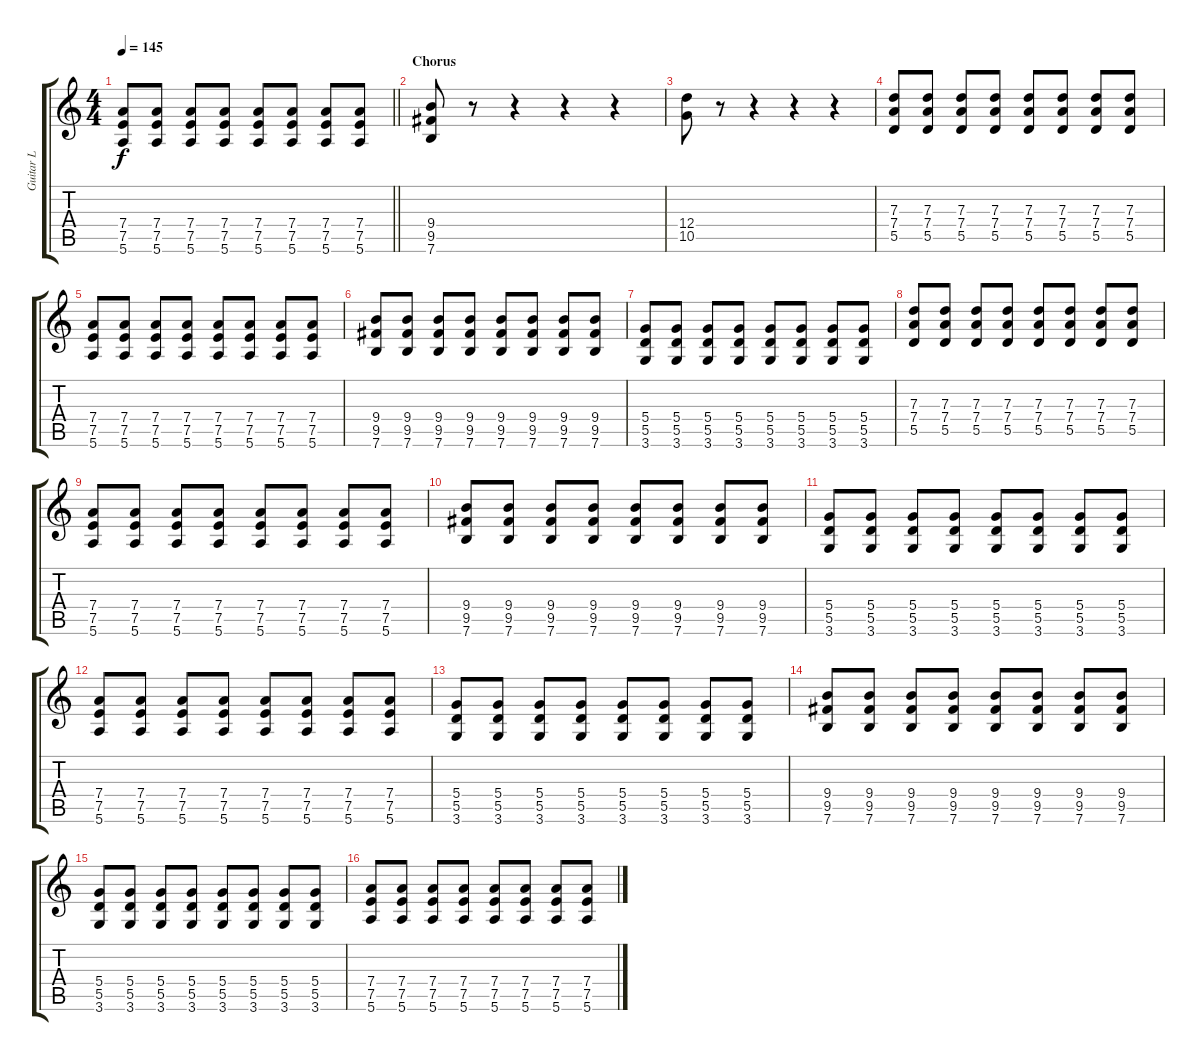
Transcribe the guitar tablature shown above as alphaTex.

\track ("Guitar L" "Guitar L") {instrument distortionguitar}
\staff {score tabs}
\tuning (E4 B3 G3 D3 A2 E2) {hide}
\ts (4 4)
\tempo 145
\clef g2
\barLineRight lightlight
\ks c
(7.4 7.5 5.6).8{dy f} (7.4 7.5 5.6).8 (7.4 7.5 5.6).8 (7.4 7.5 5.6).8 (7.4 7.5 5.6).8 (7.4 7.5 5.6).8 (7.4 7.5 5.6).8 (7.4 7.5 5.6).8 |
\section ("" "Chorus")
(9.4 9.5 7.6).8 r.8 r.4 r.4 r.4 |
(12.4 10.5).8 r.8 r.4 r.4 r.4 |
(7.3 7.4 5.5).8 (7.3 7.4 5.5).8 (7.3 7.4 5.5).8 (7.3 7.4 5.5).8 (7.3 7.4 5.5).8 (7.3 7.4 5.5).8 (7.3 7.4 5.5).8 (7.3 7.4 5.5).8 |
(7.4 7.5 5.6).8 (7.4 7.5 5.6).8 (7.4 7.5 5.6).8 (7.4 7.5 5.6).8 (7.4 7.5 5.6).8 (7.4 7.5 5.6).8 (7.4 7.5 5.6).8 (7.4 7.5 5.6).8 |
(9.4 9.5 7.6).8 (9.4 9.5 7.6).8 (9.4 9.5 7.6).8 (9.4 9.5 7.6).8 (9.4 9.5 7.6).8 (9.4 9.5 7.6).8 (9.4 9.5 7.6).8 (9.4 9.5 7.6).8 |
(5.4 5.5 3.6).8 (5.4 5.5 3.6).8 (5.4 5.5 3.6).8 (5.4 5.5 3.6).8 (5.4 5.5 3.6).8 (5.4 5.5 3.6).8 (5.4 5.5 3.6).8 (5.4 5.5 3.6).8 |
(7.3 7.4 5.5).8 (7.3 7.4 5.5).8 (7.3 7.4 5.5).8 (7.3 7.4 5.5).8 (7.3 7.4 5.5).8 (7.3 7.4 5.5).8 (7.3 7.4 5.5).8 (7.3 7.4 5.5).8 |
(7.4 7.5 5.6).8 (7.4 7.5 5.6).8 (7.4 7.5 5.6).8 (7.4 7.5 5.6).8 (7.4 7.5 5.6).8 (7.4 7.5 5.6).8 (7.4 7.5 5.6).8 (7.4 7.5 5.6).8 |
(9.4 9.5 7.6).8 (9.4 9.5 7.6).8 (9.4 9.5 7.6).8 (9.4 9.5 7.6).8 (9.4 9.5 7.6).8 (9.4 9.5 7.6).8 (9.4 9.5 7.6).8 (9.4 9.5 7.6).8 |
(5.4 5.5 3.6).8 (5.4 5.5 3.6).8 (5.4 5.5 3.6).8 (5.4 5.5 3.6).8 (5.4 5.5 3.6).8 (5.4 5.5 3.6).8 (5.4 5.5 3.6).8 (5.4 5.5 3.6).8 |
(7.4 7.5 5.6).8 (7.4 7.5 5.6).8 (7.4 7.5 5.6).8 (7.4 7.5 5.6).8 (7.4 7.5 5.6).8 (7.4 7.5 5.6).8 (7.4 7.5 5.6).8 (7.4 7.5 5.6).8 |
(5.4 5.5 3.6).8 (5.4 5.5 3.6).8 (5.4 5.5 3.6).8 (5.4 5.5 3.6).8 (5.4 5.5 3.6).8 (5.4 5.5 3.6).8 (5.4 5.5 3.6).8 (5.4 5.5 3.6).8 |
(9.4 9.5 7.6).8 (9.4 9.5 7.6).8 (9.4 9.5 7.6).8 (9.4 9.5 7.6).8 (9.4 9.5 7.6).8 (9.4 9.5 7.6).8 (9.4 9.5 7.6).8 (9.4 9.5 7.6).8 |
(5.4 5.5 3.6).8 (5.4 5.5 3.6).8 (5.4 5.5 3.6).8 (5.4 5.5 3.6).8 (5.4 5.5 3.6).8 (5.4 5.5 3.6).8 (5.4 5.5 3.6).8 (5.4 5.5 3.6).8 |
(7.4 7.5 5.6).8 (7.4 7.5 5.6).8 (7.4 7.5 5.6).8 (7.4 7.5 5.6).8 (7.4 7.5 5.6).8 (7.4 7.5 5.6).8 (7.4 7.5 5.6).8 (7.4 7.5 5.6).8
